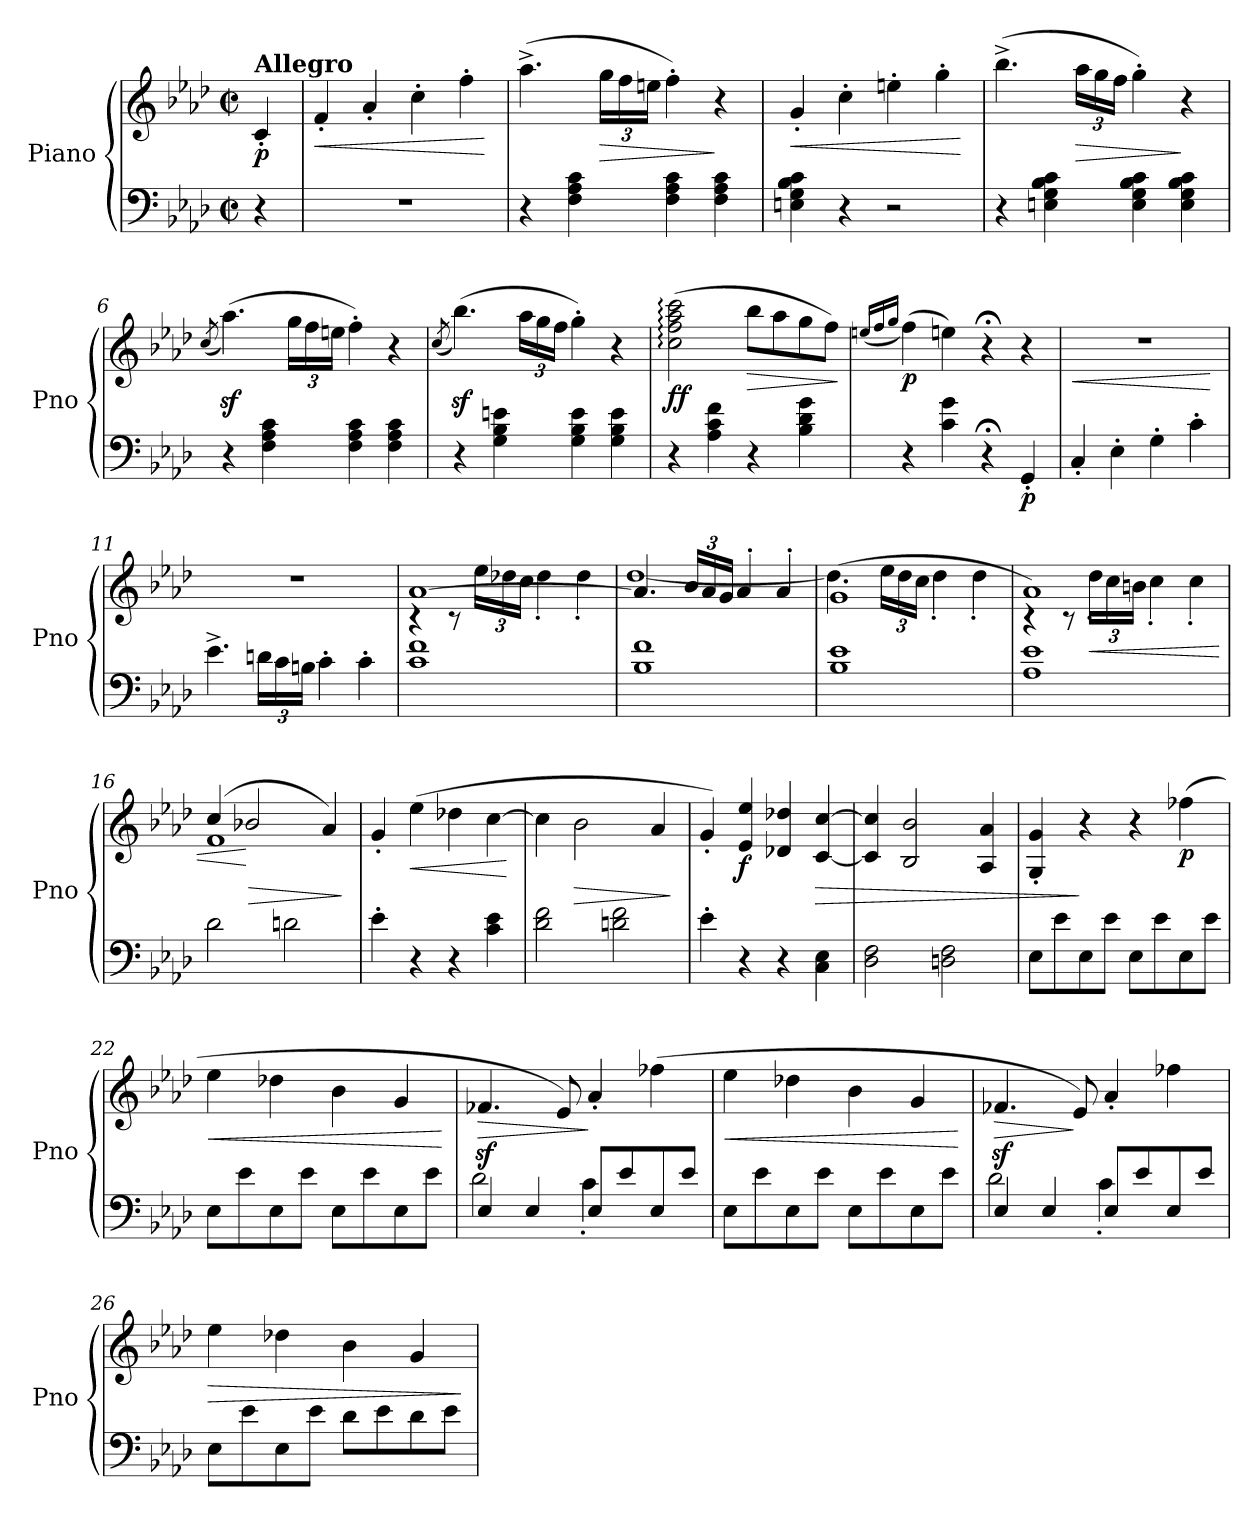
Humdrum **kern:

**kern	**kern	**dynam
*part1	*part1	*part1
*staff2	*staff1	*staff1/2
*I"Piano	*	*
*I'Pno	*	*
*clefF4	*clefG2	*
*k[b-e-a-d-]	*k[b-e-a-d-]	*
*A-:	*A-:	*
*M2/2	*M2/2	*
*met(c|)	*met(c|)	*
=1	=1	=1
!	!LO:TX:a:B:t=Allegro	!
!	!	!LO:DY:b
4r	4c'/	p
=2	=2	=2
!	!	!LO:HP:b
1r	4f'/	<
.	4a-'/	.
.	4cc'\	.
.	4ff'\	.
.	.	[
=3	=3	=3
4r	(>4.aa-^\	.
4F\ 4A-\ 4c\	.	.
*	*Xbrackettup	*
!	!	!LO:HP:b
.	24gg\LL	>
.	24ff\	.
.	24een\JJ	.
4F\ 4A-\ 4c\	4ff'\)	.
4F\ 4A-\ 4c\	4r	]
=4	=4	=4
!	!	!LO:HP:b
4En\ 4G\ 4B-\ 4c\	4g'/	<
4r	4cc'\	.
2r	4een'\	.
.	4gg'\	.
.	.	[
=5	=5	=5
4r	(>4.bb-^\	.
4En\ 4G\ 4B-\ 4c\	.	.
!	!	!LO:HP:b
.	24aa-\LL	>
.	24gg\	.
.	24ff\JJ	.
4E\ 4G\ 4B-\ 4c\	4gg'\)	.
4E\ 4G\ 4B-\ 4c\	4r	]
=6	=6	=6
.	(<8qcc/	.
4r	(>4.aa-z<\)	.
4F\ 4A-\ 4c\	.	.
.	24gg\LL	.
.	24ff\	.
.	24een\JJ	.
4F\ 4A-\ 4c\	4ff'\)	.
4F\ 4A-\ 4c\	4r	.
=7	=7	=7
.	(<8qcc/	.
4r	(>4.bb-z<\)	.
4G\ 4B-\ 4en\	.	.
.	24aa-\LL	.
.	24gg\	.
.	24ff\JJ	.
4G\ 4B-\ 4e\	4gg'\)	.
4G\ 4B-\ 4e\	4r	.
!!LO:LB:g=z
=8	=8	=8
!	!	!LO:DY:b
4r	(>2cc\: 2ff\: 2aa-\: 2ccc\:	ff
4A-\ 4c\ 4f\	.	.
!	!	!LO:HP:b
4r	8bb-\L	>
.	8aa-\	.
4B-\ 4d-\ 4g\	8gg\	.
.	8ff\J)	.
.	.	]
=9	=9	=9
.	(<16qeen/LL	.
.	16qff/	.
.	16qgg/JJ	.
!	!	!LO:DY:b
4r	(>4ff\)	p
4c\ 4g\	4ee\)	.
4r;<	4r;<	.
!	!	!LO:DY:b=2
4GG'/	4r	p
=10	=10	=10
!	!	!LO:HP:b
4C'/	1r	<
4E-'\	.	.
4G'\	.	.
4c'\	.	.
.	.	[
=11	=11	=11
4.e-^\	1r	.
*Xbrackettup	*	*
24dn\LL	.	.
24c\	.	.
24Bn\JJ	.	.
4c'\	.	.
4c'\	.	.
=12	=12	=12
*	*^	*
1c 1f	[1a-	4r	.
.	.	8r	.
.	.	24ee-\LL	.
.	.	24dd-X\	.
.	.	24cc\JJ	.
.	.	4dd-'\	.
.	.	4dd-'\	.
=13	=13	=13	=13
1B- 1f	4.a-/]	[1dd-	.
.	24b-/LL	.	.
.	24a-/	.	.
.	24g/JJ	.	.
.	4a-'/	.	.
.	4a-'/	.	.
!!LO:LB:g=z	!!
=14	=14	=14	=14
1B- 1e-	(>1g	4.dd-\]	.
.	.	24ee-\LL	.
.	.	24dd-\	.
.	.	24cc\JJ	.
.	.	4dd-'\	.
.	.	4dd-'\	.
=15	=15	=15	=15
1A- 1e-	1a-)	4r	.
.	.	8r	.
!	!	!	!LO:HP:b
.	.	24dd-'\LL	<
.	.	24cc\	.
.	.	24bn\JJ	.
.	.	4cc'\	.
.	.	4cc'\	.
=16	=16	=16	=16
2d-\	(>4cc/	1f	.
!	!	!	!LO:HP:n=1:b
.	2b-X/	.	[ >
2dn\	.	.	.
.	4a-/)	.	.
*	*v	*v	*
.	.	]
=17	=17	=17
4e-'\	4g'/	.
!	!	!LO:HP:b
4r	(>4ee-\	<
4r	4dd-X\	.
4c\ 4e-\	[4cc\	.
.	.	[
=18	=18	=18
2d-\ 2f\	4cc\]	.
!	!	!LO:HP:b
.	2b-\	>
2dn\ 2f\	.	.
.	4a-/	.
.	.	]
=19	=19	=19
4e-'\	4g'/)	.
!	!	!LO:DY:b
4r	4e-/ 4ee-/	f
4r	4d-X/ 4dd-X/	.
!	!	!LO:HP:b
4C\ 4E-\	[4c/ [4cc/	>
=20	=20	=20
2D-\ 2F\	4c/] 4cc/]	.
.	2B-/ 2b-/	.
2Dn\ 2F\	.	.
.	4A-/ 4a-/	.
=21	=21	=21
8E-\L	4G/' 4g/'	.
8e-\	.	.
8E-\	4r	]
8e-\J	.	.
8E-\L	4r	.
8e-\	.	.
!	!	!LO:DY:b
8E-\	(>4ff-X\	p
8e-\J	.	.
!!LO:LB:g=z
=22	=22	=22
!	!	!LO:HP:b
8E-\L	4ee-\	<
8e-\	.	.
8E-\	4dd-X\	.
8e-\J	.	.
8E-\L	4b-\	.
8e-\	.	.
8E-\	4g/	.
8e-\J	.	.
.	.	[
=23	=23	=23
*^	*	*
!	!	!	!LO:HP:b
4E-/	2d-\	4.f-Xz</	>
4E-/	.	.	.
.	.	8e-/)	.
8E-/L	4c'\	4a-'/	]
8e-/	.	.	.
8E-/	4ryy	(>4ff-X\	.
8e-/J	.	.	.
*v	*v	*	*
=24	=24	=24
!	!	!LO:HP:b
8E-\L	4ee-\	<
8e-\	.	.
8E-\	4dd-X\	.
8e-\J	.	.
8E-\L	4b-\	.
8e-\	.	.
8E-\	4g/	.
8e-\J	.	.
.	.	[
=25	=25	=25
*^	*	*
!	!	!	!LO:HP:b
4E-/	2d-\	4.f-Xz</	>
4E-/	.	.	.
.	.	8e-/)	]
8E-/L	4c'\	4a-'/	.
8e-/	.	.	.
8E-/	4ryy	4ff-X\	.
8e-/J	.	.	.
*v	*v	*	*
=26	=26	=26
!	!	!LO:HP:b
8E-\L	4ee-\	>
8e-\	.	.
8E-\	4dd-X\	.
8e-\J	.	.
8d-\L	4b-\	.
8e-\	.	.
8d-\	4g/	.
8e-\J	.	.
.	.	]
=	=	=
*-	*-	*-
